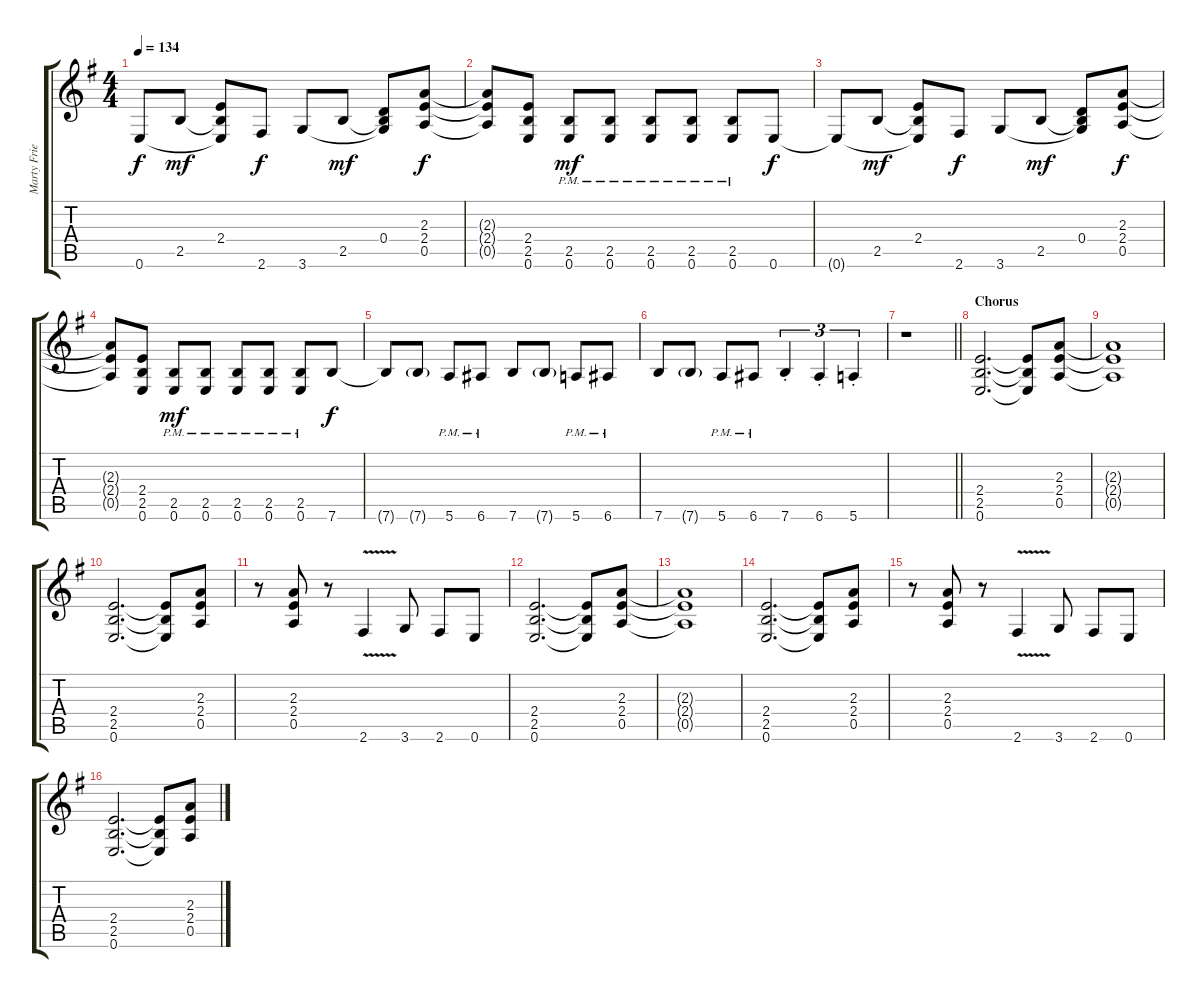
\track ("Marty Friedman" "Marty Frie") {instrument overdrivenguitar}
\staff {score tabs}
\tuning (E4 B3 G3 D3 A2 E2) {hide}
\ts (4 4)
\tempo 134
\clef g2
\ks eminor
0.6{t}.8{dy f} 2.5.8{dy mf} (2.4 2.5{t} 0.6{t}).8 2.6.8{dy f} 3.6.8 2.5.8{dy mf} (0.4 2.5{t} 3.6{t}).8 (2.3 2.4 0.5).8{dy f} |
(2.3{t} 2.4{t} 0.5{t}).8 (2.4 2.5 0.6).8 (2.5{pm} 0.6{pm}).8{dy mf} (2.5{pm} 0.6{pm}).8 (2.5{pm} 0.6{pm}).8 (2.5{pm} 0.6{pm}).8 (2.5{pm} 0.6{pm}).8 0.6.8{dy f} |
0.6{t}.8 2.5.8{dy mf} (2.4 2.5{t} 0.6{t}).8 2.6.8{dy f} 3.6.8 2.5.8{dy mf} (0.4 2.5{t} 3.6{t}).8 (2.3 2.4 0.5).8{dy f} |
(2.3{t} 2.4{t} 0.5{t}).8 (2.4 2.5 0.6).8 (2.5{pm} 0.6{pm}).8{dy mf} (2.5{pm} 0.6{pm}).8 (2.5{pm} 0.6{pm}).8 (2.5{pm} 0.6{pm}).8 (2.5{pm} 0.6{pm}).8 7.6.8{dy f} |
7.6{t}.8 7.6{g}.8 5.6{pm}.8 6.6{pm}.8 7.6.8 7.6{g}.8 5.6{pm}.8 6.6{pm}.8 |
7.6.8 7.6{g}.8 5.6{pm}.8 6.6{pm}.8 7.6{st}.4{tu (3 2)} 6.6{st}.4{tu (3 2)} 5.6{st}.4{tu (3 2)} |
\barLineRight lightlight
r.1 |
\section ("" "Chorus")
(2.4 2.5 0.6).2{d volume 13 balance 13} (2.4{t} 2.5{t} 0.6{t}).8 (2.3 2.4 0.5).8 |
(2.3{t} 2.4{t} 0.5{t}).1 |
(2.4 2.5 0.6).2{d} (2.4{t} 2.5{t} 0.6{t}).8 (2.3 2.4 0.5).8 |
r.8 (2.3 2.4 0.5).8 r.8 2.6{v}.4 3.6.8 2.6.8 0.6.8 |
(2.4 2.5 0.6).2{d} (2.4{t} 2.5{t} 0.6{t}).8 (2.3 2.4 0.5).8 |
(2.3{t} 2.4{t} 0.5{t}).1 |
(2.4 2.5 0.6).2{d} (2.4{t} 2.5{t} 0.6{t}).8 (2.3 2.4 0.5).8 |
r.8 (2.3 2.4 0.5).8 r.8 2.6{v}.4 3.6.8 2.6.8 0.6.8 |
(2.4 2.5 0.6).2{d} (2.4{t} 2.5{t} 0.6{t}).8 (2.3 2.4 0.5).8
